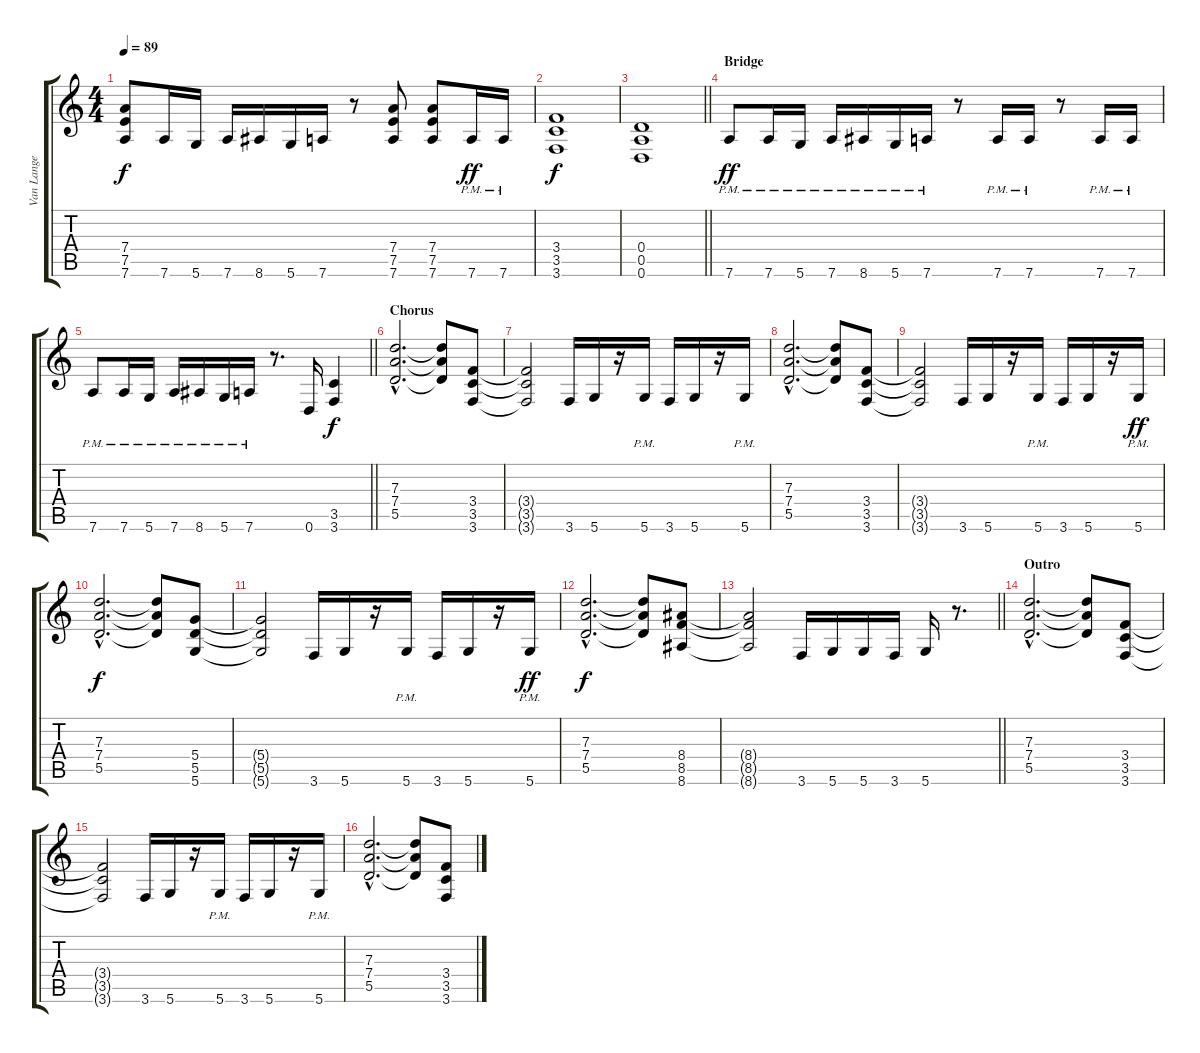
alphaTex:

\track ("Van Lange" "Van Lange") {instrument distortionguitar}
\staff {score tabs}
\tuning (E4 B3 G3 D3 A2 D2) {hide}
\ts (4 4)
\tempo 89
\clef g2
\ks c
(7.4 7.5 7.6).8{dy f} 7.6.16 5.6.16 7.6.16 8.6.16 5.6.16 7.6.16 r.8 (7.4 7.5 7.6).8 (7.4 7.5 7.6).8 7.6{pm}.16{dy ff} 7.6{pm}.16 |
(3.4 3.5 3.6).1{dy f} |
\barLineRight lightlight
(0.4 0.5 0.6).1 |
\section ("" "Bridge")
7.6{pm}.8{dy ff} 7.6{pm}.16 5.6{pm}.16 7.6{pm}.16 8.6{pm}.16 5.6{pm}.16 7.6{pm}.16 r.8 7.6{pm}.16 7.6{pm}.16 r.8 7.6{pm}.16 7.6{pm}.16 |
\barLineRight lightlight
7.6{pm}.8 7.6{pm}.16 5.6{pm}.16 7.6{pm}.16 8.6{pm}.16 5.6{pm}.16 7.6{pm}.16 r.8{d} 0.6.16 (3.5 3.6).4{dy f} |
\section ("" "Chorus")
(7.3{hac} 7.4{hac} 5.5{hac}).2{d} (7.3{t} 7.4{t} 5.5{t}).8 (3.4 3.5 3.6).8 |
(3.4{t} 3.5{t} 3.6{t}).2 3.6.16 5.6.16 r.16 5.6{pm}.16 3.6.16 5.6.16 r.16 5.6{pm}.16 |
(7.3{hac} 7.4{hac} 5.5{hac}).2{d} (7.3{t} 7.4{t} 5.5{t}).8 (3.4 3.5 3.6).8 |
(3.4{t} 3.5{t} 3.6{t}).2 3.6.16 5.6.16 r.16 5.6{pm}.16 3.6.16 5.6.16 r.16 5.6{pm}.16{dy ff} |
(7.3{hac} 7.4{hac} 5.5{hac}).2{d dy f} (7.3{t} 7.4{t} 5.5{t}).8 (5.4 5.5 5.6).8 |
(5.4{t} 5.5{t} 5.6{t}).2 3.6.16 5.6.16 r.16 5.6{pm}.16 3.6.16 5.6.16 r.16 5.6{pm}.16{dy ff} |
(7.3{hac} 7.4{hac} 5.5{hac}).2{d dy f} (7.3{t} 7.4{t} 5.5{t}).8 (8.4 8.5 8.6).8 |
\barLineRight lightlight
(8.4{t} 8.5{t} 8.6{t}).2 3.6.16 5.6.16 5.6.16 3.6.16 5.6.16 r.8{d} |
\section ("" "Outro")
(7.3{hac} 7.4{hac} 5.5{hac}).2{d} (7.3{t} 7.4{t} 5.5{t}).8 (3.4 3.5 3.6).8 |
(3.4{t} 3.5{t} 3.6{t}).2 3.6.16 5.6.16 r.16 5.6{pm}.16 3.6.16 5.6.16 r.16 5.6{pm}.16 |
(7.3{hac} 7.4{hac} 5.5{hac}).2{d} (7.3{t} 7.4{t} 5.5{t}).8 (3.4 3.5 3.6).8
